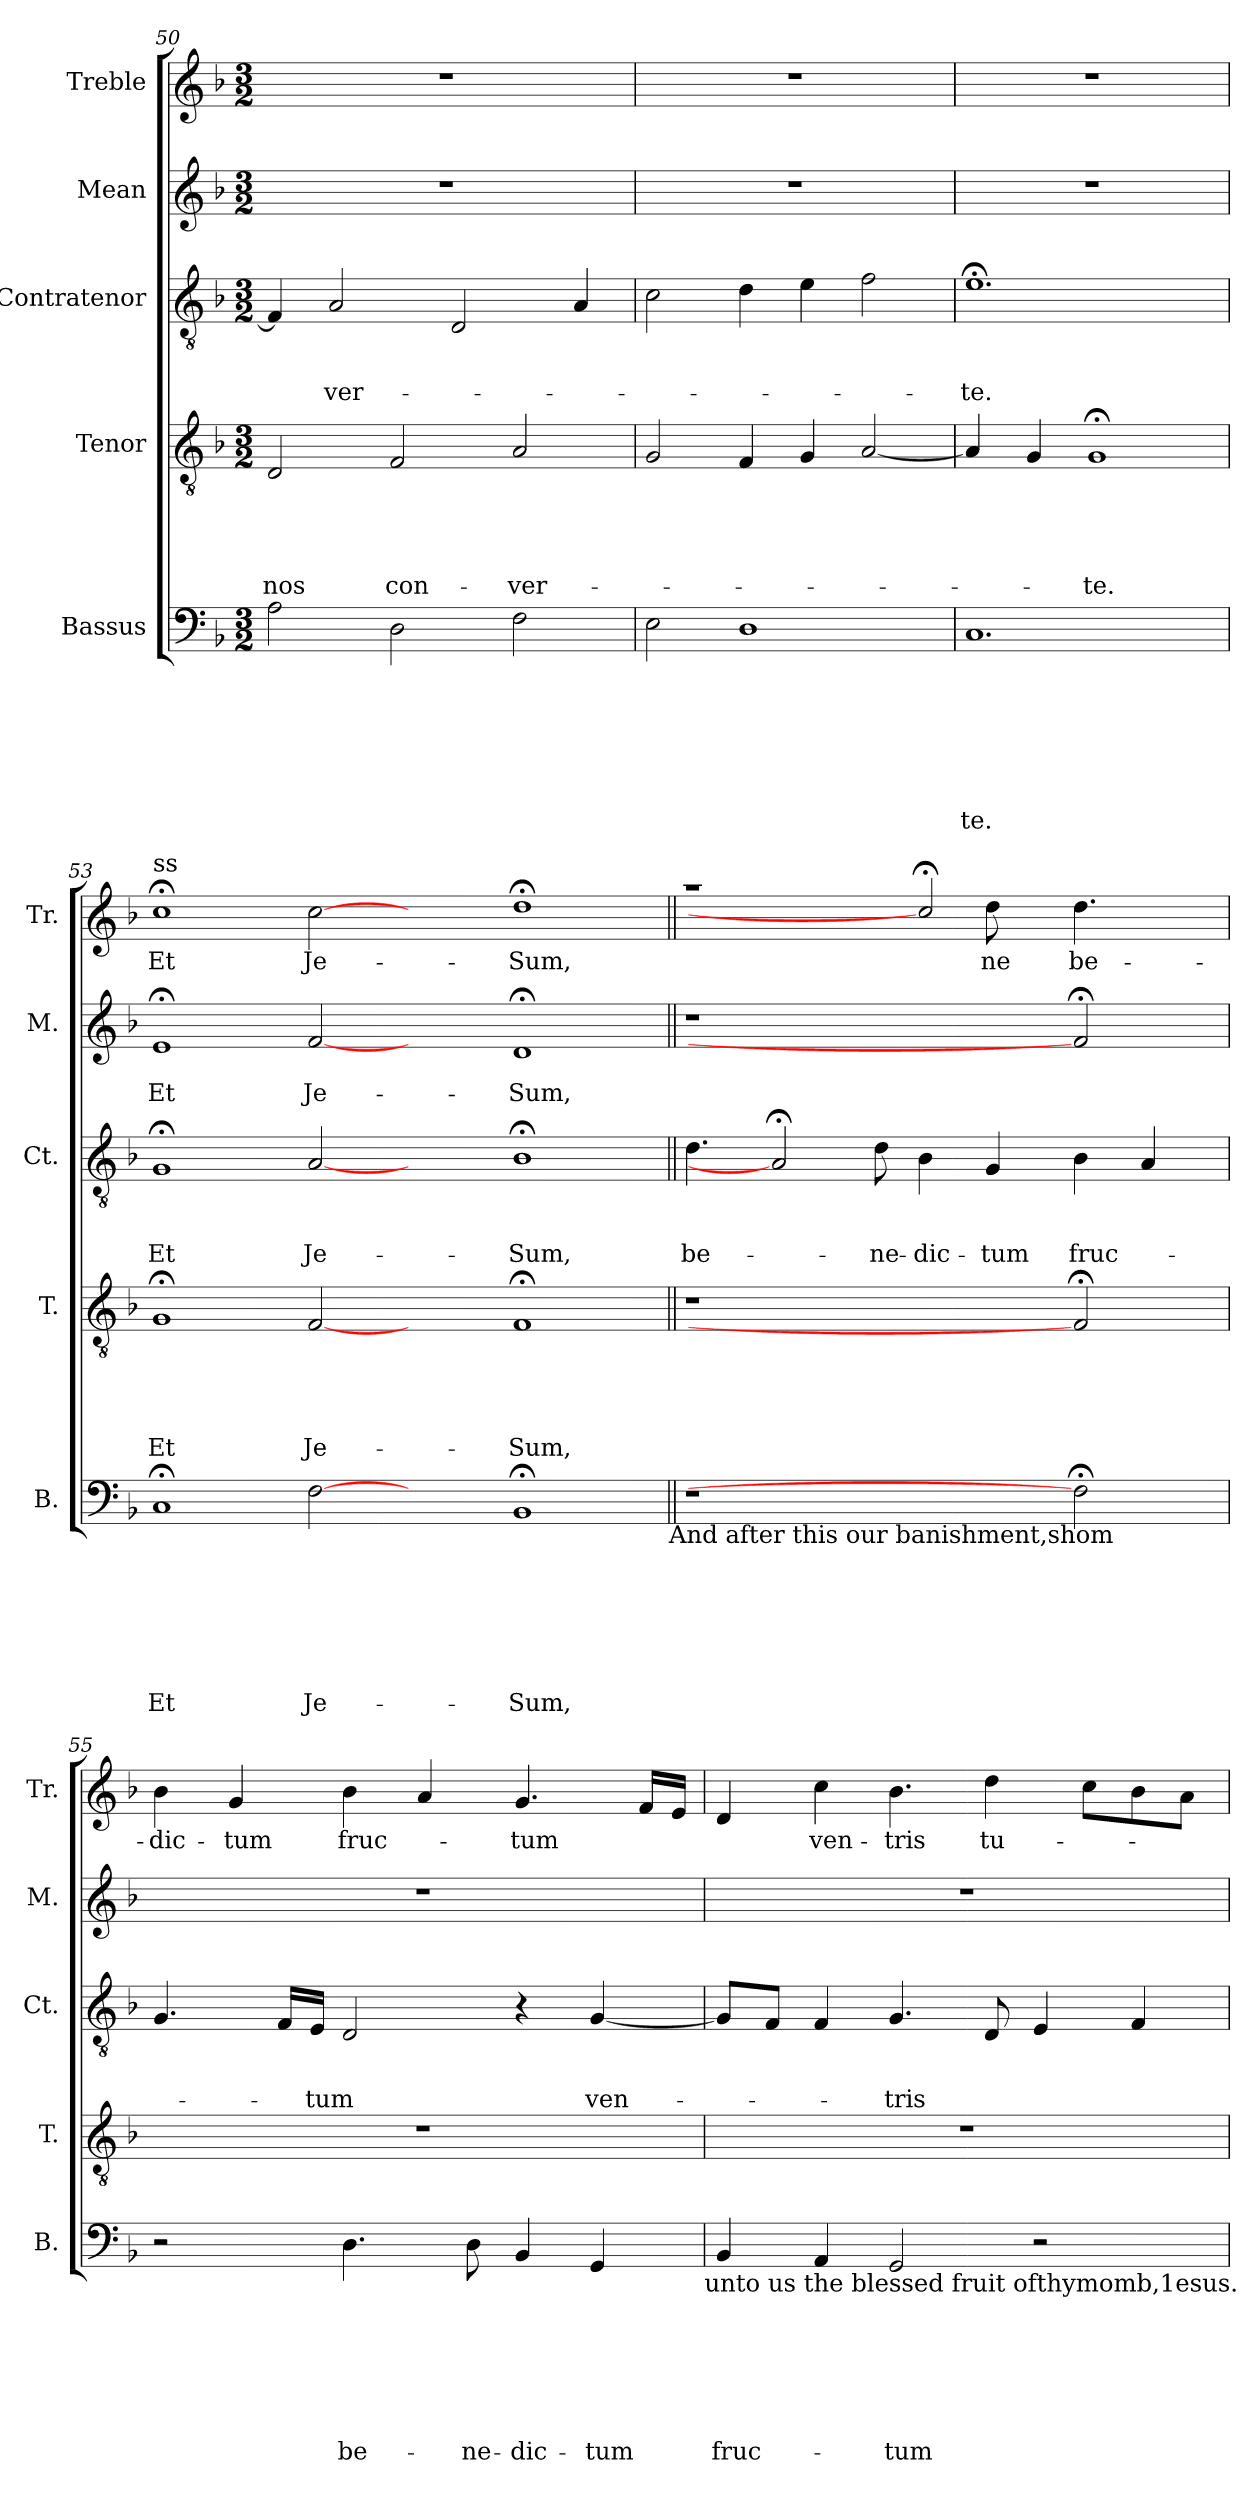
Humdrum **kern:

**kern	**text	**text	**text	**text	**text	**text	**text	**kern	**text	**text	**text	**text	**text	**kern	**text	**text	**text	**kern	**text	**text	**kern	**text
*part5	*part5	*part5	*part5	*part5	*part5	*part5	*part5	*part4	*part4	*part4	*part4	*part4	*part4	*part3	*part3	*part3	*part3	*part2	*part2	*part2	*part1	*part1
*staff5	*staff5	*staff5	*staff5	*staff5	*staff5	*staff5	*staff5	*staff4	*staff4	*staff4	*staff4	*staff4	*staff4	*staff3	*staff3	*staff3	*staff3	*staff2	*staff2	*staff2	*staff1	*staff1
*I"Bassus	*	*	*	*	*	*	*	*I"Tenor	*	*	*	*	*	*I"Contratenor	*	*	*	*I"Mean	*	*	*I"Treble	*
*I'B.	*	*	*	*	*	*	*	*I'T.	*	*	*	*	*	*I'Ct.	*	*	*	*I'M.	*	*	*I'Tr.	*
*clefF4	*	*	*	*	*	*	*	*clefGv2	*	*	*	*	*	*clefGv2	*	*	*	*clefG2	*	*	*clefG2	*
*k[b-]	*	*	*	*	*	*	*	*k[b-]	*	*	*	*	*	*k[b-]	*	*	*	*k[b-]	*	*	*k[b-]	*
*F:	*	*	*	*	*	*	*	*F:	*	*	*	*	*	*F:	*	*	*	*F:	*	*	*F:	*
*M3/2	*	*	*	*	*	*	*	*M3/2	*	*	*	*	*	*M3/2	*	*	*	*M3/2	*	*	*M3/2	*
=50	=50	=50	=50	=50	=50	=50	=50	=50	=50	=50	=50	=50	=50	=50	=50	=50	=50	=50	=50	=50	=50	=50
!	!	!	!	!	!	!	!	!	!	!	!	!	!LO:LY:b	!	!	!	!	!	!	!	!	!
2A\	.	.	.	.	.	.	.	2D/	.	.	.	.	nos	4F/]	.	.	.	1.r	.	.	1.r	.
!	!	!	!	!	!	!	!	!	!	!	!	!	!	!	!	!	!LO:LY:b	!	!	!	!	!
.	.	.	.	.	.	.	.	.	.	.	.	.	.	2A/	.	.	-ver-	.	.	.	.	.
!	!	!	!	!	!	!	!	!	!	!	!	!	!LO:LY:b	!	!	!	!	!	!	!	!	!
2D\	.	.	.	.	.	.	.	2F/	.	.	.	.	con-	.	.	.	.	.	.	.	.	.
.	.	.	.	.	.	.	.	.	.	.	.	.	.	2D/	.	.	.	.	.	.	.	.
!	!	!	!	!	!	!	!	!	!	!	!	!	!LO:LY:b	!	!	!	!	!	!	!	!	!
2F\	.	.	.	.	.	.	.	2A/	.	.	.	.	-ver-	.	.	.	.	.	.	.	.	.
.	.	.	.	.	.	.	.	.	.	.	.	.	.	4A/	.	.	.	.	.	.	.	.
=51	=51	=51	=51	=51	=51	=51	=51	=51	=51	=51	=51	=51	=51	=51	=51	=51	=51	=51	=51	=51	=51	=51
2E\	.	.	.	.	.	.	.	2G/	.	.	.	.	.	2c\	.	.	.	1.r	.	.	1.r	.
1D	.	.	.	.	.	.	.	4F/	.	.	.	.	.	4d\	.	.	.	.	.	.	.	.
.	.	.	.	.	.	.	.	4G/	.	.	.	.	.	4e\	.	.	.	.	.	.	.	.
.	.	.	.	.	.	.	.	[<2A/	.	.	.	.	.	2f\	.	.	.	.	.	.	.	.
=52	=52	=52	=52	=52	=52	=52	=52	=52	=52	=52	=52	=52	=52	=52	=52	=52	=52	=52	=52	=52	=52	=52
!	!	!	!	!	!	!	!LO:LY:b	!	!	!	!	!	!	!	!	!	!LO:LY:b	!	!	!	!	!
1.C	.	.	.	.	.	.	-te.	4A/]	.	.	.	.	.	1.e;<	.	.	-te.	1.r	.	.	1.r	.
.	.	.	.	.	.	.	.	4G/	.	.	.	.	.	.	.	.	.	.	.	.	.	.
!	!	!	!	!	!	!	!	!	!	!	!	!	!LO:LY:b	!	!	!	!	!	!	!	!	!
.	.	.	.	.	.	.	.	1G;	.	.	.	.	-te.	.	.	.	.	.	.	.	.	.
!!LO:LB:g=z
=53	=53	=53	=53	=53	=53	=53	=53	=53	=53	=53	=53	=53	=53	=53	=53	=53	=53	=53	=53	=53	=53	=53
!	!	!	!	!	!	!	!	!	!	!	!	!	!	!	!	!	!	!	!	!	!LO:TX:a:t=ss	!
!	!	!	!	!	!	!	!LO:LY:b	!	!	!	!	!	!LO:LY:b	!	!	!	!LO:LY:b	!	!	!LO:LY:b	!	!LO:LY:b
1C;	.	.	.	.	.	.	Et	1G;	.	.	.	.	Et	1G;	.	.	Et	1e;	.	Et	1cc;<	Et
!	!	!	!	!	!	!	!LO:LY:b	!	!	!	!	!	!LO:LY:b	!	!	!	!LO:LY:b	!	!	!LO:LY:b	!	!LO:LY:b
[2F	.	.	.	.	.	.	Je-	[2F	.	.	.	.	Je-	[2A	.	.	Je-	[2f	.	Je-	[2cc	Je-
2ryy	.	.	.	.	.	.	.	2ryy	.	.	.	.	.	2ryy	.	.	.	2ryy	.	.	2ryy	.
!	!	!	!	!	!	!	!LO:LY:b	!	!	!	!	!	!LO:LY:b	!	!	!	!LO:LY:b	!	!	!LO:LY:b	!	!LO:LY:b
1BB-;	.	.	.	.	.	.	-Sum,	1F;	.	.	.	.	-Sum,	1B-;<	.	.	-Sum,	1d;	.	-Sum,	1dd;<	-Sum,
!LO:TX:b:t=And after this our banishment,shom	!	!	!	!	!	!	!	!	!	!	!	!	!	!	!	!	!	!	!	!	!	!
=54||	=54||	=54||	=54||	=54||	=54||	=54||	=54||	=54||	=54||	=54||	=54||	=54||	=54||	=54||	=54||	=54||	=54||	=54||	=54||	=54||	=54||	=54||
!LO:N:vis=1	!	!	!	!	!	!	!	!LO:N:vis=1	!	!	!	!	!	!	!	!	!LO:LY:b	!LO:N:vis=1	!	!	!	!
*	*	*	*	*	*	*	*	*	*	*	*	*	*	*	*	*	*	*	*	*	*^	*
1.r	.	.	.	.	.	.	.	1.r	.	.	.	.	.	4.d\	.	.	be-	1.r	.	.	1raa	1ryy	.
.	.	.	.	.	.	.	.	.	.	.	.	.	.	2A;]	.	.	.	.	.	.	.	.	.
!	!	!	!	!	!	!	!	!	!	!	!	!	!	!	!	!	!LO:LY:b	!	!	!	!	!	!
.	.	.	.	.	.	.	.	.	.	.	.	.	.	8d\	.	.	-ne-	.	.	.	.	.	.
!	!	!	!	!	!	!	!	!	!	!	!	!	!	!	!	!	!LO:LY:b	!	!	!	!	!	!
.	.	.	.	.	.	.	.	.	.	.	.	.	.	4B-\	.	.	-dic-	.	.	.	2cc;<]	4ryy	.
!	!	!	!	!	!	!	!	!	!	!	!	!	!	!	!	!	!LO:LY:b:rj	!	!	!	!	!	!LO:LY:b
.	.	.	.	.	.	.	.	.	.	.	.	.	.	4G/	.	.	-tum	.	.	.	.	8dd\	-ne-
.	.	.	.	.	.	.	.	.	.	.	.	.	.	.	.	.	.	.	.	.	.	8ryy	.
!	!	!	!	!	!	!	!	!	!	!	!	!	!	!	!	!	!LO:LY:b	!	!	!	!	!	!LO:LY:b
2F;<]	.	.	.	.	.	.	.	2F;]	.	.	.	.	.	4B-\	.	.	fruc-	2f;]	.	.	4.dd\	2ryy	be-
.	.	.	.	.	.	.	.	.	.	.	.	.	.	4A/	.	.	.	.	.	.	.	.	.
.	.	.	.	.	.	.	.	.	.	.	.	.	.	.	.	.	.	.	.	.	8ryy	.	.
*	*	*	*	*	*	*	*	*	*	*	*	*	*	*	*	*	*	*	*	*	*v	*v	*
=55	=55	=55	=55	=55	=55	=55	=55	=55	=55	=55	=55	=55	=55	=55	=55	=55	=55	=55	=55	=55	=55	=55
!	!	!	!	!	!	!	!	!LO:N:vis=1	!	!	!	!	!	!	!	!	!	!LO:N:vis=1	!	!	!	!LO:LY:b
2r	.	.	.	.	.	.	.	1.r	.	.	.	.	.	4.G/	.	.	.	1.r	.	.	4b-\	-dic-
!	!	!	!	!	!	!	!	!	!	!	!	!	!	!	!	!	!	!	!	!	!	!LO:LY:b:rj
.	.	.	.	.	.	.	.	.	.	.	.	.	.	.	.	.	.	.	.	.	4g/	-tum
.	.	.	.	.	.	.	.	.	.	.	.	.	.	16F/LL	.	.	.	.	.	.	.	.
!	!	!	!	!	!	!	!	!	!	!	!	!	!	!	!	!	!LO:LY:b	!	!	!	!	!
.	.	.	.	.	.	.	.	.	.	.	.	.	.	16E/JJ	.	.	-tum	.	.	.	.	.
!	!	!	!	!	!	!	!LO:LY:b	!	!	!	!	!	!	!	!	!	!	!	!	!	!	!LO:LY:b
4.D\	.	.	.	.	.	.	be-	.	.	.	.	.	.	2D/	.	.	.	.	.	.	4b-\	fruc-
.	.	.	.	.	.	.	.	.	.	.	.	.	.	.	.	.	.	.	.	.	4a/	.
!	!	!	!	!	!	!	!LO:LY:b	!	!	!	!	!	!	!	!	!	!	!	!	!	!	!
8D\	.	.	.	.	.	.	-ne-	.	.	.	.	.	.	.	.	.	.	.	.	.	.	.
!	!	!	!	!	!	!	!LO:LY:b	!	!	!	!	!	!	!	!	!	!	!	!	!	!	!LO:LY:b
4BB-/	.	.	.	.	.	.	-dic-	.	.	.	.	.	.	4r	.	.	.	.	.	.	4.g/	-tum
!	!	!	!	!	!	!	!LO:LY:b:rj	!	!	!	!	!	!	!	!	!	!LO:LY:b	!	!	!	!	!
4GG/	.	.	.	.	.	.	-tum	.	.	.	.	.	.	[<4G/	.	.	ven-	.	.	.	.	.
.	.	.	.	.	.	.	.	.	.	.	.	.	.	.	.	.	.	.	.	.	16f/LL	.
.	.	.	.	.	.	.	.	.	.	.	.	.	.	.	.	.	.	.	.	.	16e/JJ	.
!LO:TX:b:t=unto us the blessed fruit ofthymomb,1esus.	!	!	!	!	!	!	!	!	!	!	!	!	!	!	!	!	!	!	!	!	!	!
=56	=56	=56	=56	=56	=56	=56	=56	=56	=56	=56	=56	=56	=56	=56	=56	=56	=56	=56	=56	=56	=56	=56
!	!	!	!	!	!	!	!LO:LY:b	!LO:N:vis=1	!	!	!	!	!	!	!	!	!	!LO:N:vis=1	!	!	!	!
4BB-/	.	.	.	.	.	.	fruc-	1.r	.	.	.	.	.	8G/L]	.	.	.	1.r	.	.	4d/	.
.	.	.	.	.	.	.	.	.	.	.	.	.	.	8F/J	.	.	.	.	.	.	.	.
!	!	!	!	!	!	!	!	!	!	!	!	!	!	!	!	!	!	!	!	!	!	!LO:LY:b
4AA/	.	.	.	.	.	.	.	.	.	.	.	.	.	4F/	.	.	.	.	.	.	4cc\	ven-
!	!	!	!	!	!	!	!LO:LY:b	!	!	!	!	!	!	!	!	!	!LO:LY:b	!	!	!	!	!LO:LY:b:rj
2GG/	.	.	.	.	.	.	-tum	.	.	.	.	.	.	4.G/	.	.	-tris	.	.	.	4.b-\	-tris
!	!	!	!	!	!	!	!	!	!	!	!	!	!	!	!	!	!	!	!	!	!	!LO:LY:b
.	.	.	.	.	.	.	.	.	.	.	.	.	.	8D/	.	.	.	.	.	.	4dd\	tu-
2r	.	.	.	.	.	.	.	.	.	.	.	.	.	4E/	.	.	.	.	.	.	.	.
.	.	.	.	.	.	.	.	.	.	.	.	.	.	.	.	.	.	.	.	.	8cc\L	.
.	.	.	.	.	.	.	.	.	.	.	.	.	.	4F/	.	.	.	.	.	.	8b-\	.
.	.	.	.	.	.	.	.	.	.	.	.	.	.	.	.	.	.	.	.	.	8a\J	.
=	=	=	=	=	=	=	=	=	=	=	=	=	=	=	=	=	=	=	=	=	=	=
*-	*-	*-	*-	*-	*-	*-	*-	*-	*-	*-	*-	*-	*-	*-	*-	*-	*-	*-	*-	*-	*-	*-
